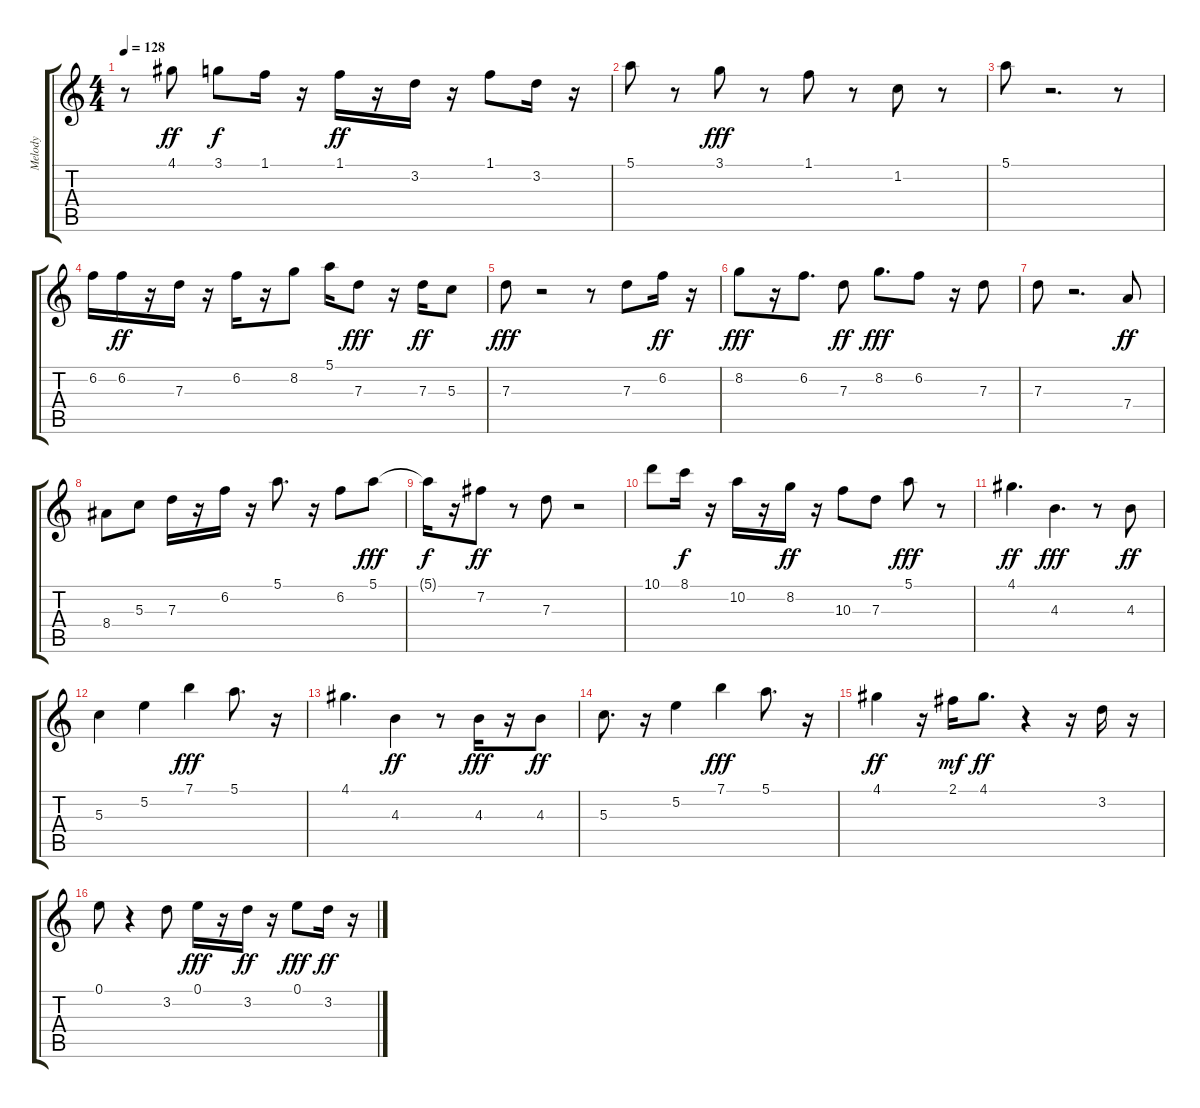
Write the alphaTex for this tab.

\track ("Melody          | Canned Heat" "Melody    ") {instrument acousticguitarnylon}
\staff {score tabs}
\tuning (E4 B3 G3 D3 A2 E2) {hide}
\ts (4 4)
\tempo 128
\clef g2
\ks c
r.8{dy ff} 4.1.8 3.1.8{dy f} 1.1.16 r.16 1.1.16{dy ff} r.16 3.2.16 r.16 1.1.8 3.2.16 r.16 |
5.1.8 r.8 3.1.8{dy fff} r.8 1.1.8 r.8 1.2.8 r.8 |
5.1.8 r.2{d} r.8 |
6.2.16 6.2.16{dy ff} r.16 7.3.16 r.16 6.2.16 r.16 8.2.8 5.1.16 7.3.8{dy fff} r.16 7.3.16{dy ff} 5.3.8 |
7.3.8{dy fff} r.2 r.8 7.3.8 6.2.16{dy ff} r.16 |
8.2.8{dy fff} r.16 6.2.8{d} 7.3.8{dy ff} 8.2.8{d dy fff} 6.2.8 r.16 7.3.8 |
7.3.8 r.2{d} 7.4.8{dy ff} |
8.4.8 5.3.8 7.3.16 r.16 6.2.16 r.16 5.1.8{d} r.16 6.2.8 5.1.8{dy fff} |
5.1{t}.16{dy f} r.16 7.2.8{dy ff} r.8 7.3.8 r.2 |
10.1.8 8.1.16{dy f} r.16 10.2.16 r.16 8.2.16{dy ff} r.16 10.3.8 7.3.8 5.1.8{dy fff} r.8 |
4.1.4{d dy ff} 4.3.4{d dy fff} r.8 4.3.8{dy ff} |
5.3.4 5.2.4 7.1.4{dy fff} 5.1.8{d} r.16 |
4.1.4{d} 4.3.4{dy ff} r.8 4.3.16{dy fff} r.16 4.3.8{dy ff} |
5.3.8{d} r.16 5.2.4 7.1.4{dy fff} 5.1.8{d} r.16 |
4.1.4{dy ff} r.16 2.1.16{dy mf} 4.1.8{d dy ff} r.4 r.16 3.2.16 r.16 |
0.1.8 r.4 3.2.8 0.1.16{dy fff} r.16 3.2.16{dy ff} r.16 0.1.8{dy fff} 3.2.16{dy ff} r.16
